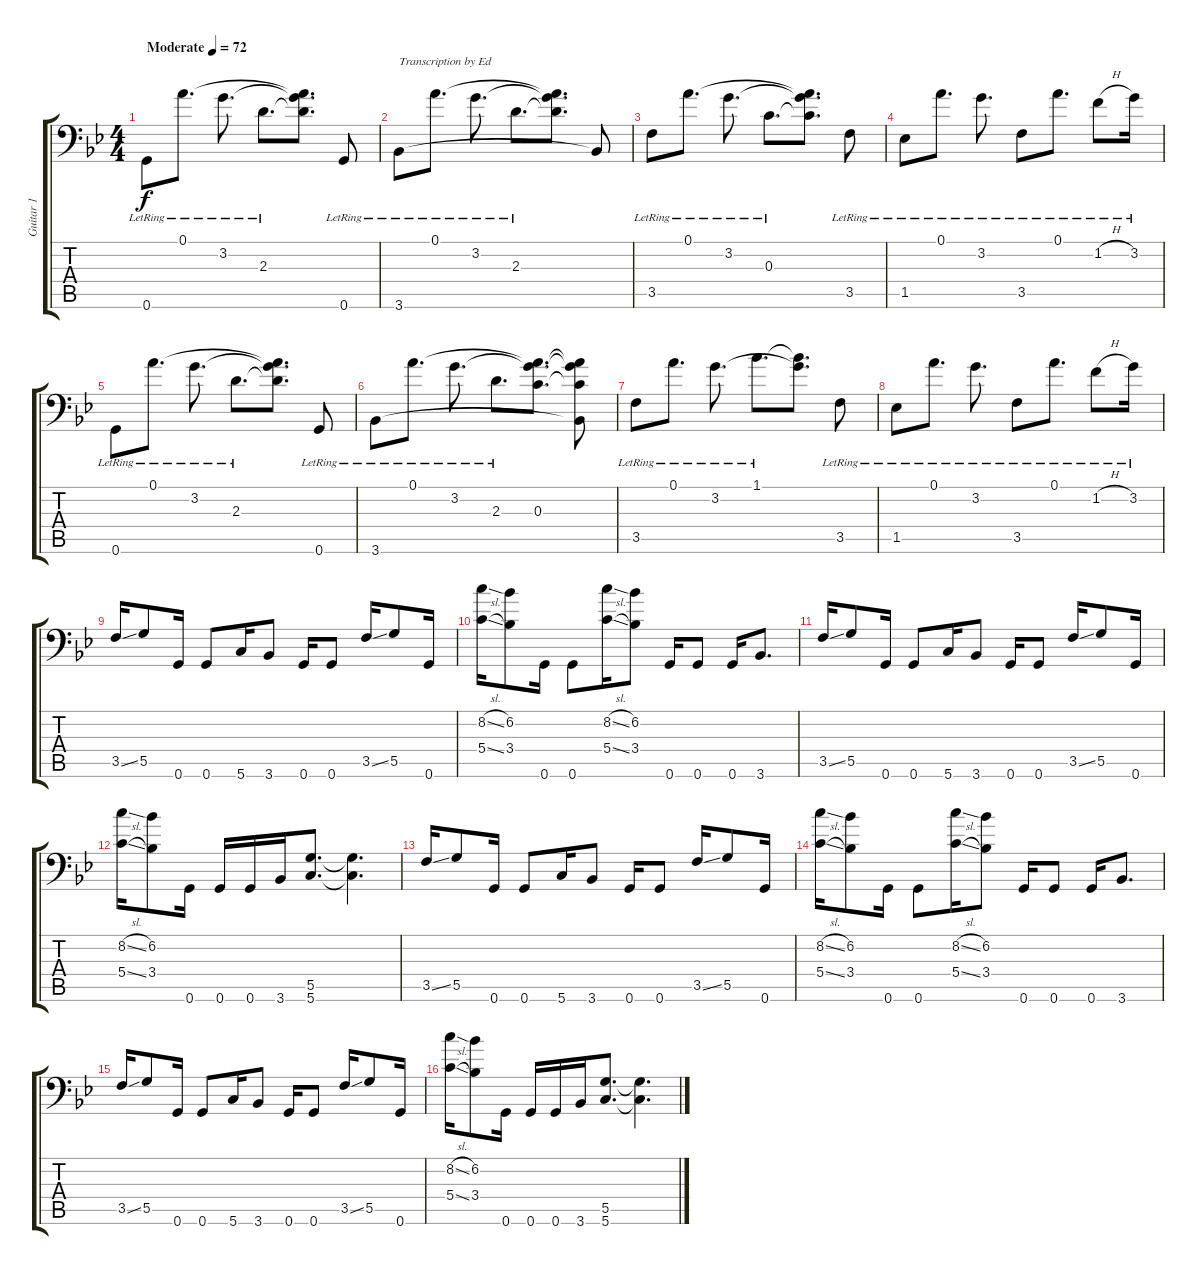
\track ("Guitar 1" "Guitar 1") {instrument electricguitarclean}
\staff {score tabs}
\tuning (A3 E3 C3 G2 D2 G1) {hide}
\ts (4 4)
\tempo (72 "Moderate")
\clef f4
\ks gminor
0.6{lr}.8{dy f instrument electricguitarclean} 0.1{lr}.8{d} 3.2{lr}.8{d} 2.3{lr}.8{d} (0.1{t} 3.2{t} 2.3{t}).8{d} 0.6{lr}.8 |
3.6{lr}.8{txt "Transcription by Ed"} 0.1{lr}.8{d} 3.2{lr}.8{d} 2.3{lr}.8{d} (0.1{t} 3.2{t} 2.3{t}).8{d} 3.6{t}.8 |
3.5{lr}.8 0.1{lr}.8{d} 3.2{lr}.8{d} 0.3{lr}.8{d} (0.1{t} 3.2{t} 0.3{t}).8{d} 3.5{lr}.8 |
1.5{lr}.8 0.1{lr}.8{d} 3.2{lr}.8{d} 3.5{lr}.8 0.1{lr}.8{d} 1.2{h lr}.8 3.2{lr}.16 |
0.6{lr}.8 0.1{lr}.8{d} 3.2{lr}.8{d} 2.3{lr}.8{d} (0.1{t} 3.2{t} 2.3{t}).8{d} 0.6{lr}.8 |
3.6{lr}.8 0.1{lr}.8{d} 3.2{lr}.8{d} 2.3{lr}.8{d} (0.1{t} 3.2{t} 0.3).8{d} (0.1{t} 3.2{t} 0.3{t} 3.6{t}).8 |
3.5{lr}.8 0.1{lr}.8{d} 3.2{lr}.8{d} 1.1{lr}.8{d} (1.1{t} 3.2{t}).8{d} 3.5{lr}.8 |
1.5{lr}.8 0.1{lr}.8{d} 3.2{lr}.8{d} 3.5{lr}.8 0.1{lr}.8{d} 1.2{h lr}.8 3.2{lr}.16 |
3.5{ss}.16{instrument distortionguitar} 5.5.8 0.6.16 0.6.8 5.6.16 3.6.8 0.6.16 0.6.8 3.5{ss}.16 5.5.8 0.6.16 |
(8.2{sl} 5.4{sl}).16{volume 9} (6.2 3.4).8 0.6.16{volume 12} 0.6.8 (8.2{sl} 5.4{sl}).16{volume 9} (6.2 3.4).8 0.6.16{volume 12} 0.6.8 0.6.16 3.6.8{d} |
3.5{ss}.16 5.5.8 0.6.16 0.6.8 5.6.16 3.6.8 0.6.16 0.6.8 3.5{ss}.16 5.5.8 0.6.16 |
(8.2{sl} 5.4{sl}).16{volume 9} (6.2 3.4).8 0.6.16{volume 12} 0.6.16 0.6.16 3.6.16 (5.5 5.6).8{d} (5.5{t} 5.6{t}).4{d} |
3.5{ss}.16 5.5.8 0.6.16 0.6.8 5.6.16 3.6.8 0.6.16 0.6.8 3.5{ss}.16 5.5.8 0.6.16 |
(8.2{sl} 5.4{sl}).16{volume 9} (6.2 3.4).8 0.6.16{volume 12} 0.6.8 (8.2{sl} 5.4{sl}).16{volume 9} (6.2 3.4).8 0.6.16{volume 12} 0.6.8 0.6.16 3.6.8{d} |
3.5{ss}.16 5.5.8 0.6.16 0.6.8 5.6.16 3.6.8 0.6.16 0.6.8 3.5{ss}.16 5.5.8 0.6.16 |
(8.2{sl} 5.4{sl}).16{volume 9} (6.2 3.4).8 0.6.16{volume 12} 0.6.16 0.6.16 3.6.16 (5.5 5.6).8{d} (5.5{t} 5.6{t}).4{d}
